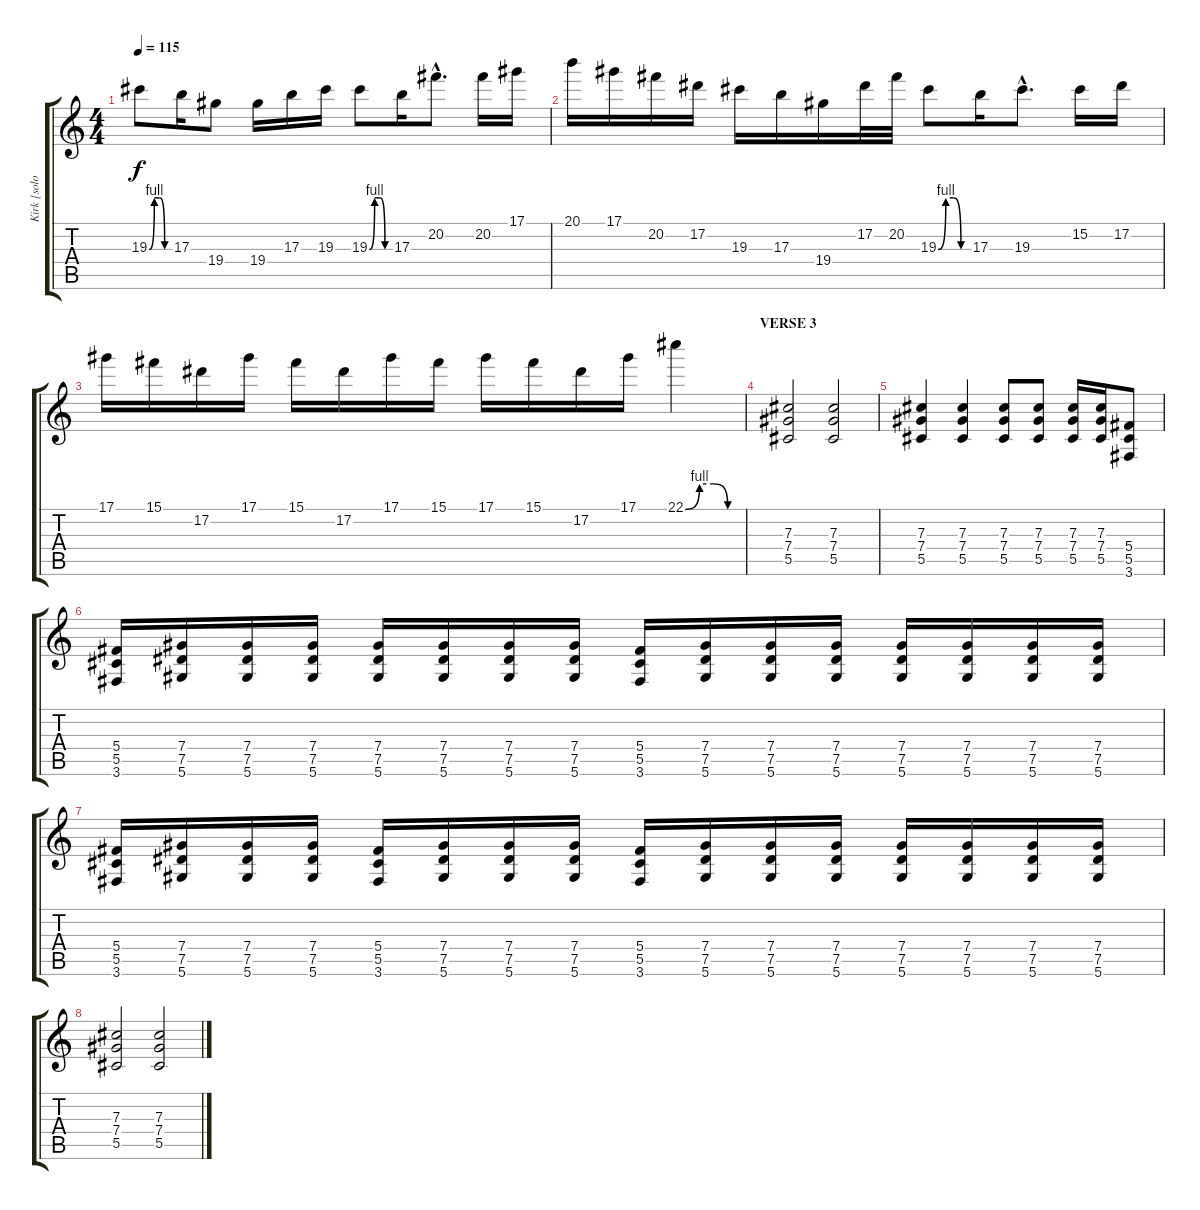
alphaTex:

\track ("Kirk [solo guitar]" "Kirk [solo") {instrument overdrivenguitar}
\staff {score tabs}
\tuning (Eb4 Bb3 Gb3 Db3 Ab2 Eb2) {hide}
\ts (4 4)
\tempo 115
\clef g2
\ks c
19.3{be (custom 0 0 15 4 30 4 45 0 60 0)}.8{dy f} 17.3.16 19.4.8 19.4.16 17.3.16 19.3.16 19.3{be (custom 0 0 15 4 30 4 45 0 60 0)}.8 17.3.16 20.2{hac}.8{d} 20.2.16 17.1.16 |
20.1.16 17.1.16 20.2.16 17.2.16 19.3.16 17.3.16 19.4.16 17.2.32 20.2.32 19.3{be (custom 0 0 15 4 30 4 45 0 60 0)}.8 17.3.16 19.3{hac}.8{d} 15.2.16 17.2.16 |
17.1.16 15.1.16 17.2.16 17.1.16 15.1.16 17.2.16 17.1.16 15.1.16 17.1.16 15.1.16 17.2.16 17.1.16 22.1{be (custom 0 0 15 4 30 4 45 0 60 0)}.4 |
\section ("" "VERSE 3")
(7.3 7.4 5.5).2 (7.3 7.4 5.5).2 |
(7.3 7.4 5.5).4 (7.3 7.4 5.5).4 (7.3 7.4 5.5).8 (7.3 7.4 5.5).8 (7.3 7.4 5.5).16 (7.3 7.4 5.5).16 (5.4 5.5 3.6).8 |
(5.4 5.5 3.6).16 (7.4 7.5 5.6).16 (7.4 7.5 5.6).16 (7.4 7.5 5.6).16 (7.4 7.5 5.6).16 (7.4 7.5 5.6).16 (7.4 7.5 5.6).16 (7.4 7.5 5.6).16 (5.4 5.5 3.6).16 (7.4 7.5 5.6).16 (7.4 7.5 5.6).16 (7.4 7.5 5.6).16 (7.4 7.5 5.6).16 (7.4 7.5 5.6).16 (7.4 7.5 5.6).16 (7.4 7.5 5.6).16 |
(5.4 5.5 3.6).16 (7.4 7.5 5.6).16 (7.4 7.5 5.6).16 (7.4 7.5 5.6).16 (5.4 5.5 3.6).16 (7.4 7.5 5.6).16 (7.4 7.5 5.6).16 (7.4 7.5 5.6).16 (5.4 5.5 3.6).16 (7.4 7.5 5.6).16 (7.4 7.5 5.6).16 (7.4 7.5 5.6).16 (7.4 7.5 5.6).16 (7.4 7.5 5.6).16 (7.4 7.5 5.6).16 (7.4 7.5 5.6).16 |
(7.3 7.4 5.5).2 (7.3 7.4 5.5).2
